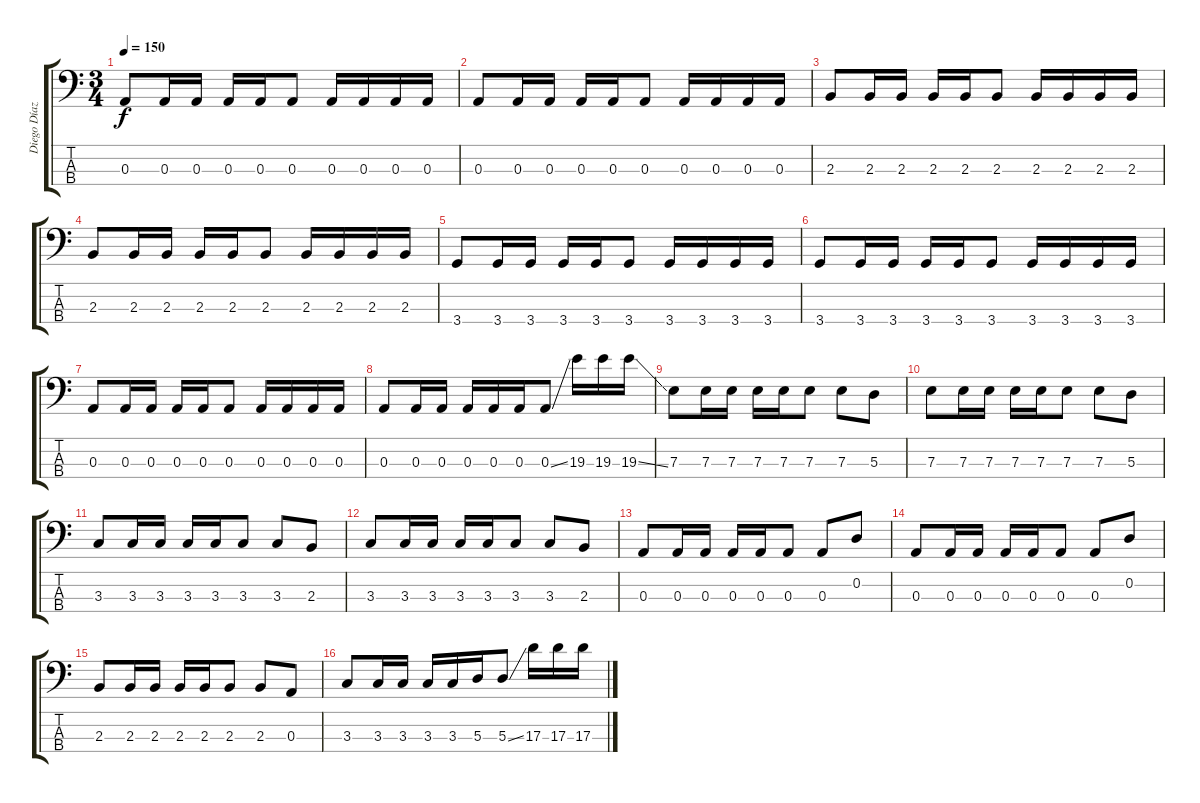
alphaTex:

\track ("Diego Díaz" "Diego Díaz") {instrument electricbassfinger}
\staff {score tabs}
\tuning (G2 D2 A1 E1) {hide}
\ts (3 4)
\tempo 150
\clef f4
\ks c
0.3.8{dy f} 0.3.16 0.3.16 0.3.16 0.3.16 0.3.8 0.3.16 0.3.16 0.3.16 0.3.16 |
0.3.8 0.3.16 0.3.16 0.3.16 0.3.16 0.3.8 0.3.16 0.3.16 0.3.16 0.3.16 |
2.3.8 2.3.16 2.3.16 2.3.16 2.3.16 2.3.8 2.3.16 2.3.16 2.3.16 2.3.16 |
2.3.8 2.3.16 2.3.16 2.3.16 2.3.16 2.3.8 2.3.16 2.3.16 2.3.16 2.3.16 |
3.4.8 3.4.16 3.4.16 3.4.16 3.4.16 3.4.8 3.4.16 3.4.16 3.4.16 3.4.16 |
3.4.8 3.4.16 3.4.16 3.4.16 3.4.16 3.4.8 3.4.16 3.4.16 3.4.16 3.4.16 |
0.3.8 0.3.16 0.3.16 0.3.16 0.3.16 0.3.8 0.3.16 0.3.16 0.3.16 0.3.16 |
0.3.8 0.3.16 0.3.16 0.3.16 0.3.16 0.3.16 0.3{ss}.8 19.3.16 19.3.16 19.3{ss}.16 |
7.3.8 7.3.16 7.3.16 7.3.16 7.3.16 7.3.8 7.3.8 5.3.8 |
7.3.8 7.3.16 7.3.16 7.3.16 7.3.16 7.3.8 7.3.8 5.3.8 |
3.3.8 3.3.16 3.3.16 3.3.16 3.3.16 3.3.8 3.3.8 2.3.8 |
3.3.8 3.3.16 3.3.16 3.3.16 3.3.16 3.3.8 3.3.8 2.3.8 |
0.3.8 0.3.16 0.3.16 0.3.16 0.3.16 0.3.8 0.3.8 0.2.8 |
0.3.8 0.3.16 0.3.16 0.3.16 0.3.16 0.3.8 0.3.8 0.2.8 |
2.3.8 2.3.16 2.3.16 2.3.16 2.3.16 2.3.8 2.3.8 0.3.8 |
3.3.8 3.3.16 3.3.16 3.3.16 3.3.16 5.3.16 5.3{ss}.8 17.3.16 17.3.16 17.3{ss}.16
